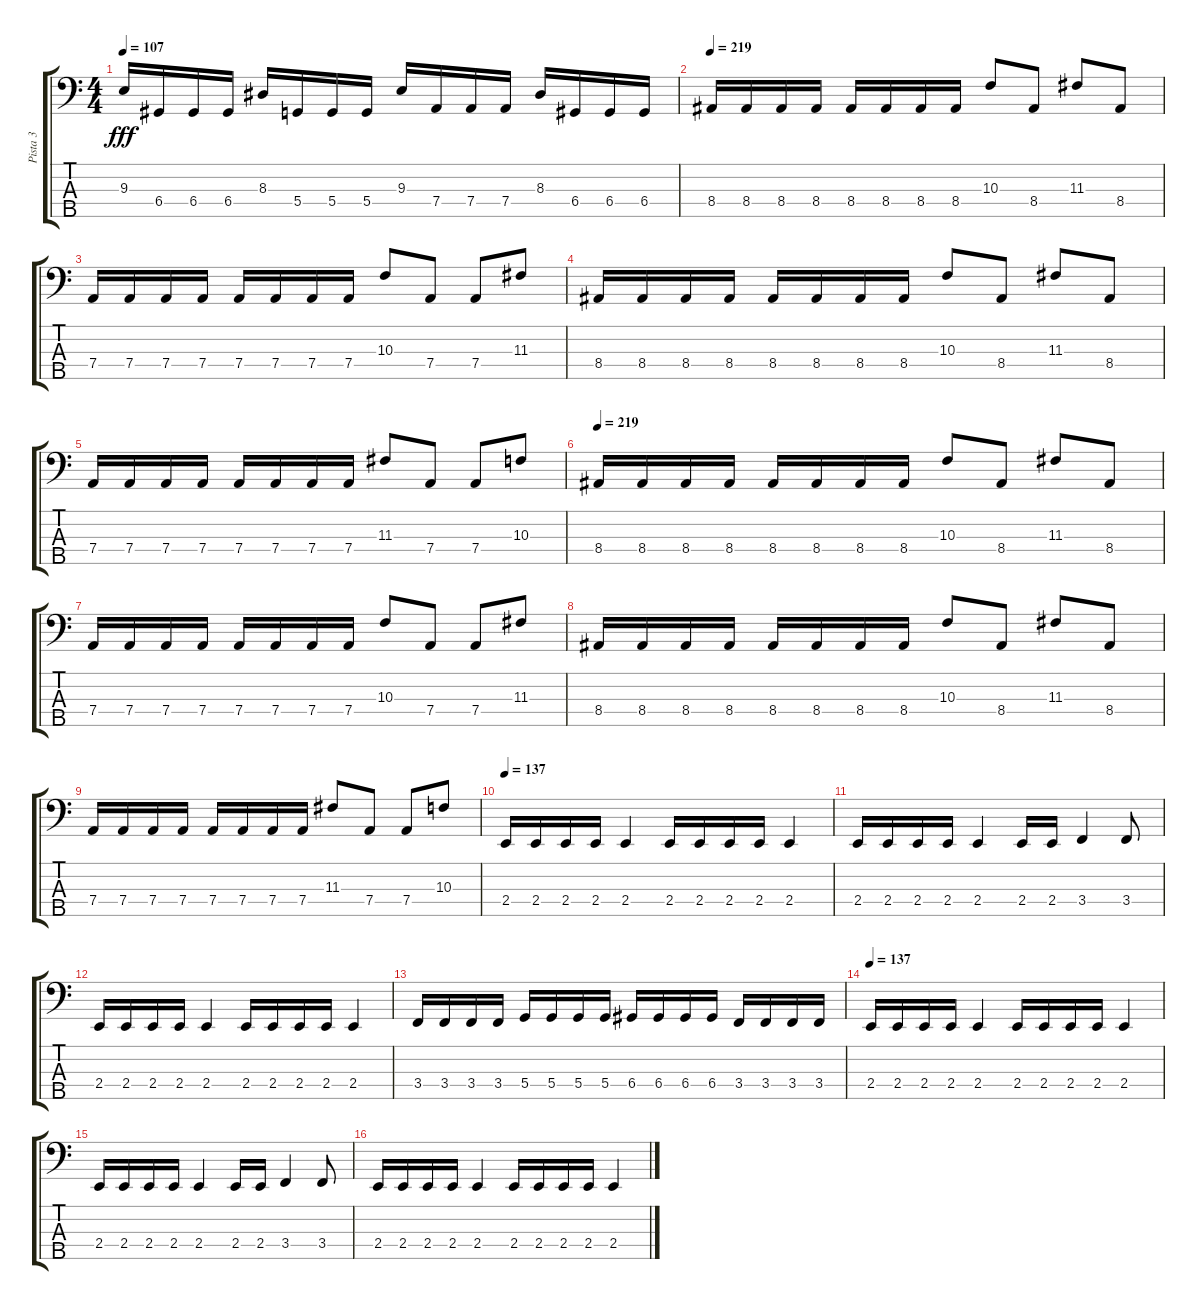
\track ("Pista 3" "Pista 3") {instrument slapbass2}
\staff {score tabs}
\tuning (F2 C2 G1 D1 A0) {hide}
\ts (4 4)
\tempo 107
\clef f4
\ks c
9.3.16{dy fff} 6.4.16 6.4.16 6.4.16 8.3.16 5.4.16 5.4.16 5.4.16 9.3.16 7.4.16 7.4.16 7.4.16 8.3.16 6.4.16 6.4.16 6.4.16 |
\tempo 219
8.4.16 8.4.16 8.4.16 8.4.16 8.4.16 8.4.16 8.4.16 8.4.16 10.3.8 8.4.8 11.3.8 8.4.8 |
7.4.16 7.4.16 7.4.16 7.4.16 7.4.16 7.4.16 7.4.16 7.4.16 10.3.8 7.4.8 7.4.8 11.3.8 |
8.4.16 8.4.16 8.4.16 8.4.16 8.4.16 8.4.16 8.4.16 8.4.16 10.3.8 8.4.8 11.3.8 8.4.8 |
7.4.16 7.4.16 7.4.16 7.4.16 7.4.16 7.4.16 7.4.16 7.4.16 11.3.8 7.4.8 7.4.8 10.3.8 |
\tempo 219
8.4.16 8.4.16 8.4.16 8.4.16 8.4.16 8.4.16 8.4.16 8.4.16 10.3.8 8.4.8 11.3.8 8.4.8 |
7.4.16 7.4.16 7.4.16 7.4.16 7.4.16 7.4.16 7.4.16 7.4.16 10.3.8 7.4.8 7.4.8 11.3.8 |
8.4.16 8.4.16 8.4.16 8.4.16 8.4.16 8.4.16 8.4.16 8.4.16 10.3.8 8.4.8 11.3.8 8.4.8 |
7.4.16 7.4.16 7.4.16 7.4.16 7.4.16 7.4.16 7.4.16 7.4.16 11.3.8 7.4.8 7.4.8 10.3.8 |
\tempo 137
2.4.16 2.4.16 2.4.16 2.4.16 2.4.4 2.4.16 2.4.16 2.4.16 2.4.16 2.4.4 |
2.4.16 2.4.16 2.4.16 2.4.16 2.4.4 2.4.16 2.4.16 3.4.4 3.4.8 |
2.4.16 2.4.16 2.4.16 2.4.16 2.4.4 2.4.16 2.4.16 2.4.16 2.4.16 2.4.4 |
3.4.16 3.4.16 3.4.16 3.4.16 5.4.16 5.4.16 5.4.16 5.4.16 6.4.16 6.4.16 6.4.16 6.4.16 3.4.16 3.4.16 3.4.16 3.4.16 |
\tempo 137
2.4.16 2.4.16 2.4.16 2.4.16 2.4.4 2.4.16 2.4.16 2.4.16 2.4.16 2.4.4 |
2.4.16 2.4.16 2.4.16 2.4.16 2.4.4 2.4.16 2.4.16 3.4.4 3.4.8 |
2.4.16 2.4.16 2.4.16 2.4.16 2.4.4 2.4.16 2.4.16 2.4.16 2.4.16 2.4.4
